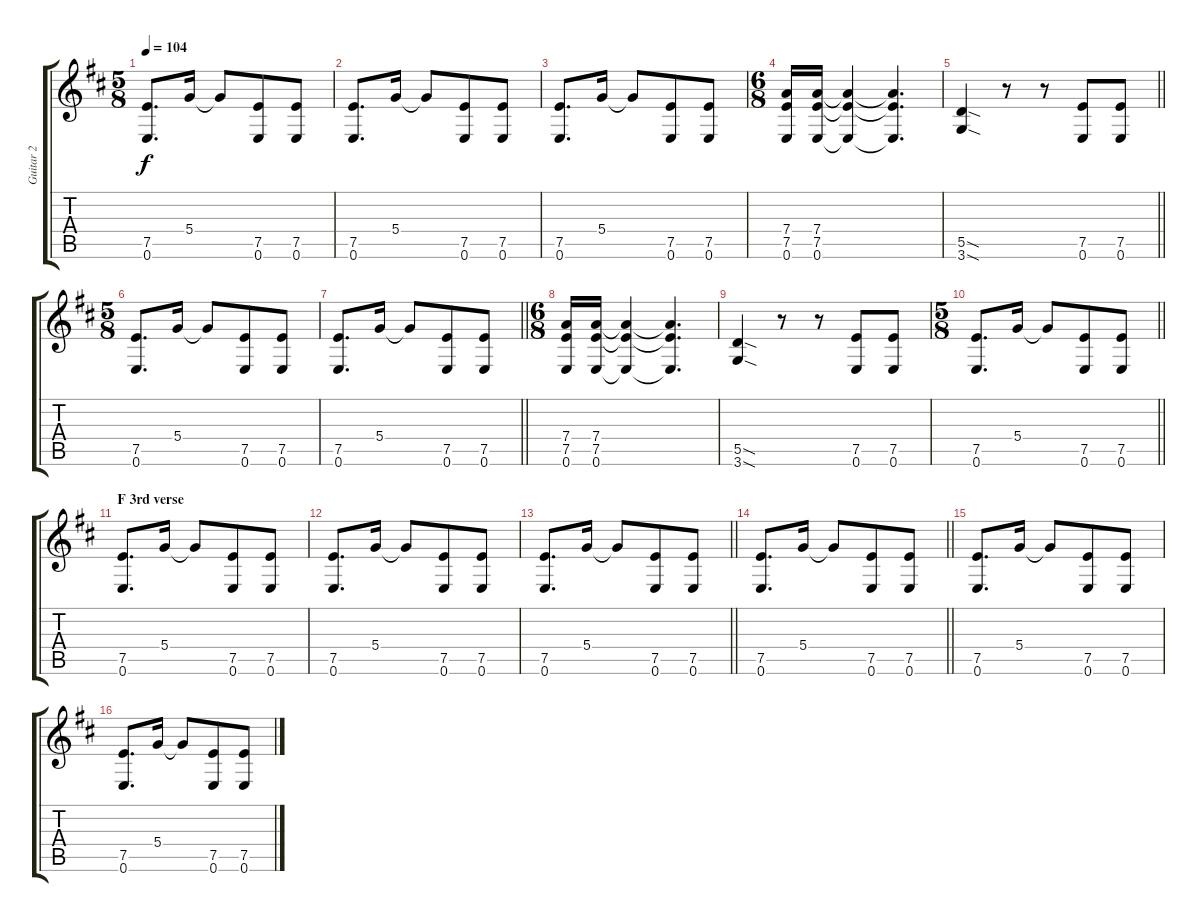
\track ("Guitar 2" "Guitar 2") {instrument acousticguitarsteel}
\staff {score tabs}
\tuning (E4 B3 G3 D3 A2 E2) {hide}
\ts (5 8)
\tempo 104
\clef g2
\ks d
(7.5 0.6).8{d dy f beam merge} 5.4.16{beam split} 5.4{t}.8{beam merge} (7.5 0.6).8 (7.5 0.6).8 |
(7.5 0.6).8{d beam merge} 5.4.16{beam split} 5.4{t}.8{beam merge} (7.5 0.6).8 (7.5 0.6).8 |
(7.5 0.6).8{d beam merge} 5.4.16{beam split} 5.4{t}.8{beam merge} (7.5 0.6).8 (7.5 0.6).8 |
\ts (6 8)
(7.4 7.5 0.6).16 (7.4 7.5 0.6).16 (7.4{t} 7.5{t} 0.6{t}).4 (7.4{t} 7.5{t} 0.6{t}).4{d} |
\barLineRight lightlight
(5.5{sod} 3.6{sod}).4 r.8 r.8 (7.5 0.6).8 (7.5 0.6).8 |
\ts (5 8)
(7.5 0.6).8{d beam merge} 5.4.16{beam split} 5.4{t}.8{beam merge} (7.5 0.6).8 (7.5 0.6).8 |
\barLineRight lightlight
(7.5 0.6).8{d beam merge} 5.4.16{beam split} 5.4{t}.8{beam merge} (7.5 0.6).8 (7.5 0.6).8 |
\ts (6 8)
(7.4 7.5 0.6).16 (7.4 7.5 0.6).16 (7.4{t} 7.5{t} 0.6{t}).4 (7.4{t} 7.5{t} 0.6{t}).4{d} |
(5.5{sod} 3.6{sod}).4 r.8 r.8 (7.5 0.6).8 (7.5 0.6).8 |
\ts (5 8)
\barLineRight lightlight
(7.5 0.6).8{d beam merge} 5.4.16{beam split} 5.4{t}.8{beam merge} (7.5 0.6).8 (7.5 0.6).8 |
\section ("" "F 3rd verse")
(7.5 0.6).8{d beam merge} 5.4.16{beam split} 5.4{t}.8{beam merge} (7.5 0.6).8 (7.5 0.6).8 |
(7.5 0.6).8{d beam merge} 5.4.16{beam split} 5.4{t}.8{beam merge} (7.5 0.6).8 (7.5 0.6).8 |
\barLineRight lightlight
(7.5 0.6).8{d beam merge} 5.4.16{beam split} 5.4{t}.8{beam merge} (7.5 0.6).8 (7.5 0.6).8 |
\barLineRight lightlight
(7.5 0.6).8{d beam merge} 5.4.16{beam split} 5.4{t}.8{beam merge} (7.5 0.6).8 (7.5 0.6).8 |
(7.5 0.6).8{d beam merge} 5.4.16{beam split} 5.4{t}.8{beam merge} (7.5 0.6).8 (7.5 0.6).8 |
(7.5 0.6).8{d beam merge} 5.4.16{beam split} 5.4{t}.8{beam merge} (7.5 0.6).8 (7.5 0.6).8
